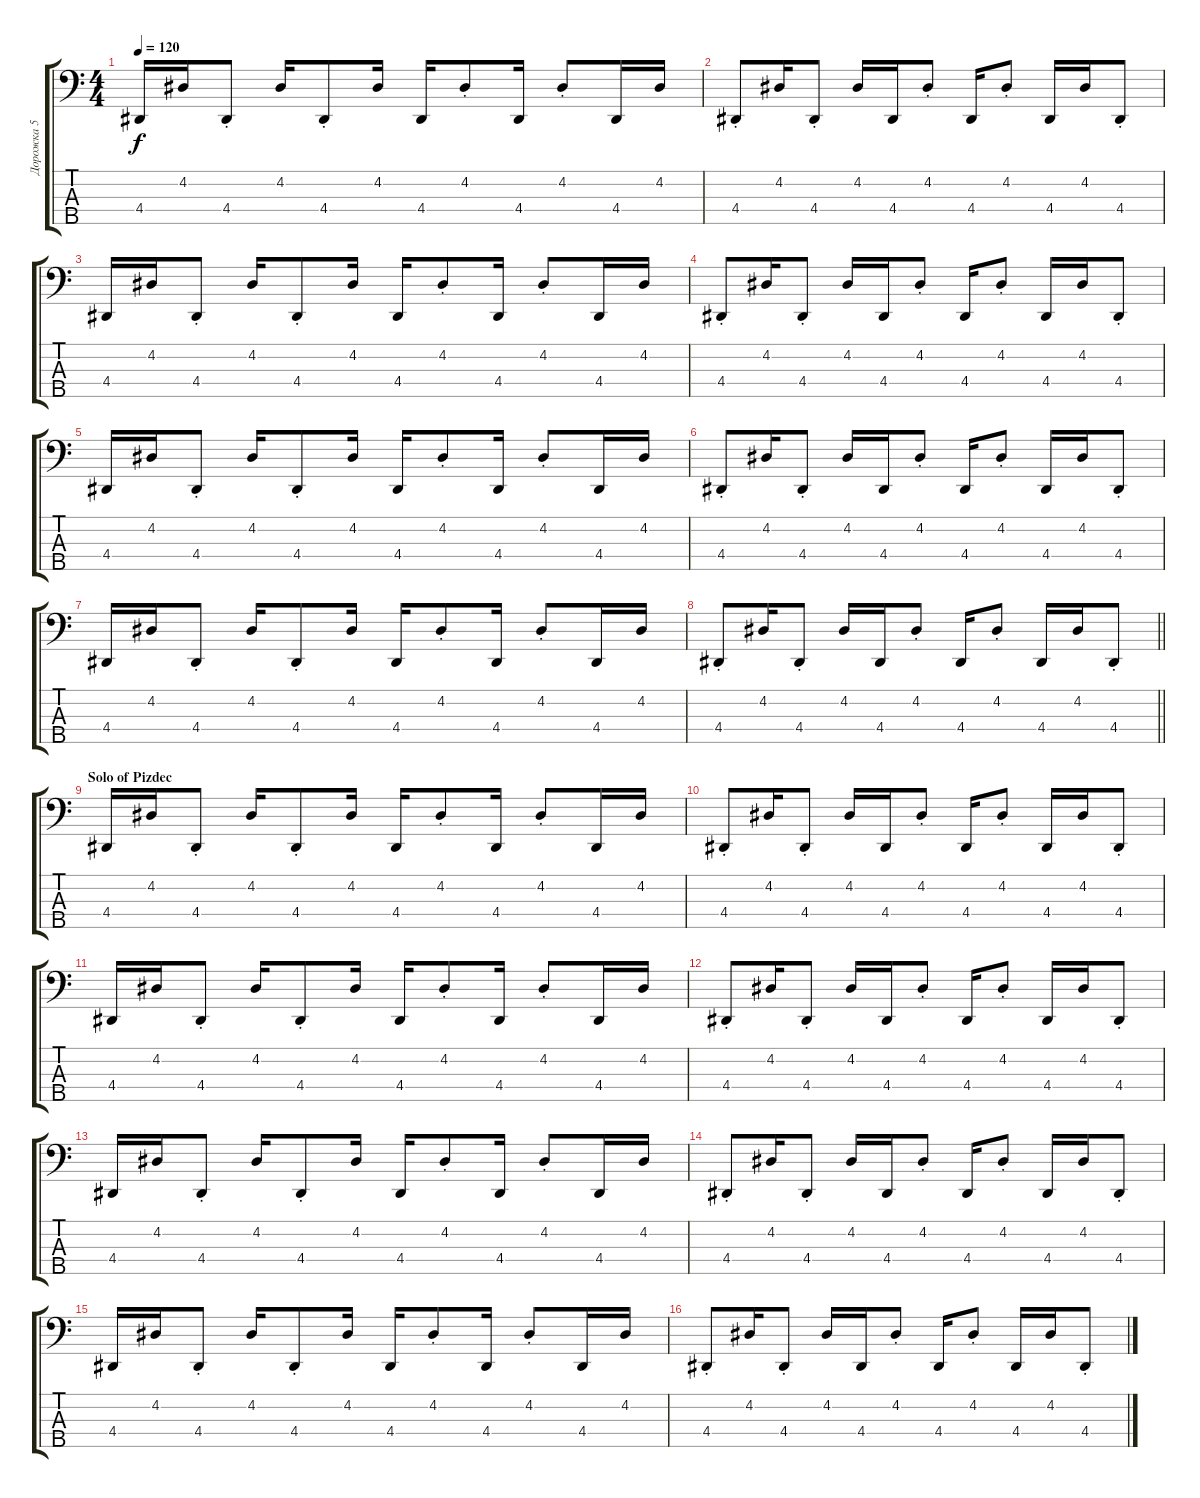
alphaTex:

\track ("Дорожка 5" "Дорожка 5") {instrument electricbassfinger}
\staff {score tabs}
\tuning (E2 B1 Gb1 B0 Ab0) {hide}
\ts (4 4)
\tempo 120
\clef f4
\ks c
4.4.16{dy f} 4.2.16 4.4{st}.8 4.2.16 4.4{st}.8 4.2.16 4.4.16 4.2{st}.8 4.4.16 4.2{st}.8 4.4.16 4.2.16 |
4.4{st}.8 4.2.16 4.4{st}.8 4.2.16 4.4.16 4.2{st}.8 4.4.16 4.2{st}.8 4.4.16 4.2.16 4.4{st}.8 |
4.4.16 4.2.16 4.4{st}.8 4.2.16 4.4{st}.8 4.2.16 4.4.16 4.2{st}.8 4.4.16 4.2{st}.8 4.4.16 4.2.16 |
4.4{st}.8 4.2.16 4.4{st}.8 4.2.16 4.4.16 4.2{st}.8 4.4.16 4.2{st}.8 4.4.16 4.2.16 4.4{st}.8 |
4.4.16 4.2.16 4.4{st}.8 4.2.16 4.4{st}.8 4.2.16 4.4.16 4.2{st}.8 4.4.16 4.2{st}.8 4.4.16 4.2.16 |
4.4{st}.8 4.2.16 4.4{st}.8 4.2.16 4.4.16 4.2{st}.8 4.4.16 4.2{st}.8 4.4.16 4.2.16 4.4{st}.8 |
4.4.16 4.2.16 4.4{st}.8 4.2.16 4.4{st}.8 4.2.16 4.4.16 4.2{st}.8 4.4.16 4.2{st}.8 4.4.16 4.2.16 |
\barLineRight lightlight
4.4{st}.8 4.2.16 4.4{st}.8 4.2.16 4.4.16 4.2{st}.8 4.4.16 4.2{st}.8 4.4.16 4.2.16 4.4{st}.8 |
\section ("" "Solo of Pizdec")
4.4.16 4.2.16 4.4{st}.8 4.2.16 4.4{st}.8 4.2.16 4.4.16 4.2{st}.8 4.4.16 4.2{st}.8 4.4.16 4.2.16 |
4.4{st}.8 4.2.16 4.4{st}.8 4.2.16 4.4.16 4.2{st}.8 4.4.16 4.2{st}.8 4.4.16 4.2.16 4.4{st}.8 |
4.4.16 4.2.16 4.4{st}.8 4.2.16 4.4{st}.8 4.2.16 4.4.16 4.2{st}.8 4.4.16 4.2{st}.8 4.4.16 4.2.16 |
4.4{st}.8 4.2.16 4.4{st}.8 4.2.16 4.4.16 4.2{st}.8 4.4.16 4.2{st}.8 4.4.16 4.2.16 4.4{st}.8 |
4.4.16 4.2.16 4.4{st}.8 4.2.16 4.4{st}.8 4.2.16 4.4.16 4.2{st}.8 4.4.16 4.2{st}.8 4.4.16 4.2.16 |
4.4{st}.8 4.2.16 4.4{st}.8 4.2.16 4.4.16 4.2{st}.8 4.4.16 4.2{st}.8 4.4.16 4.2.16 4.4{st}.8 |
4.4.16 4.2.16 4.4{st}.8 4.2.16 4.4{st}.8 4.2.16 4.4.16 4.2{st}.8 4.4.16 4.2{st}.8 4.4.16 4.2.16 |
4.4{st}.8 4.2.16 4.4{st}.8 4.2.16 4.4.16 4.2{st}.8 4.4.16 4.2{st}.8 4.4.16 4.2.16 4.4{st}.8
